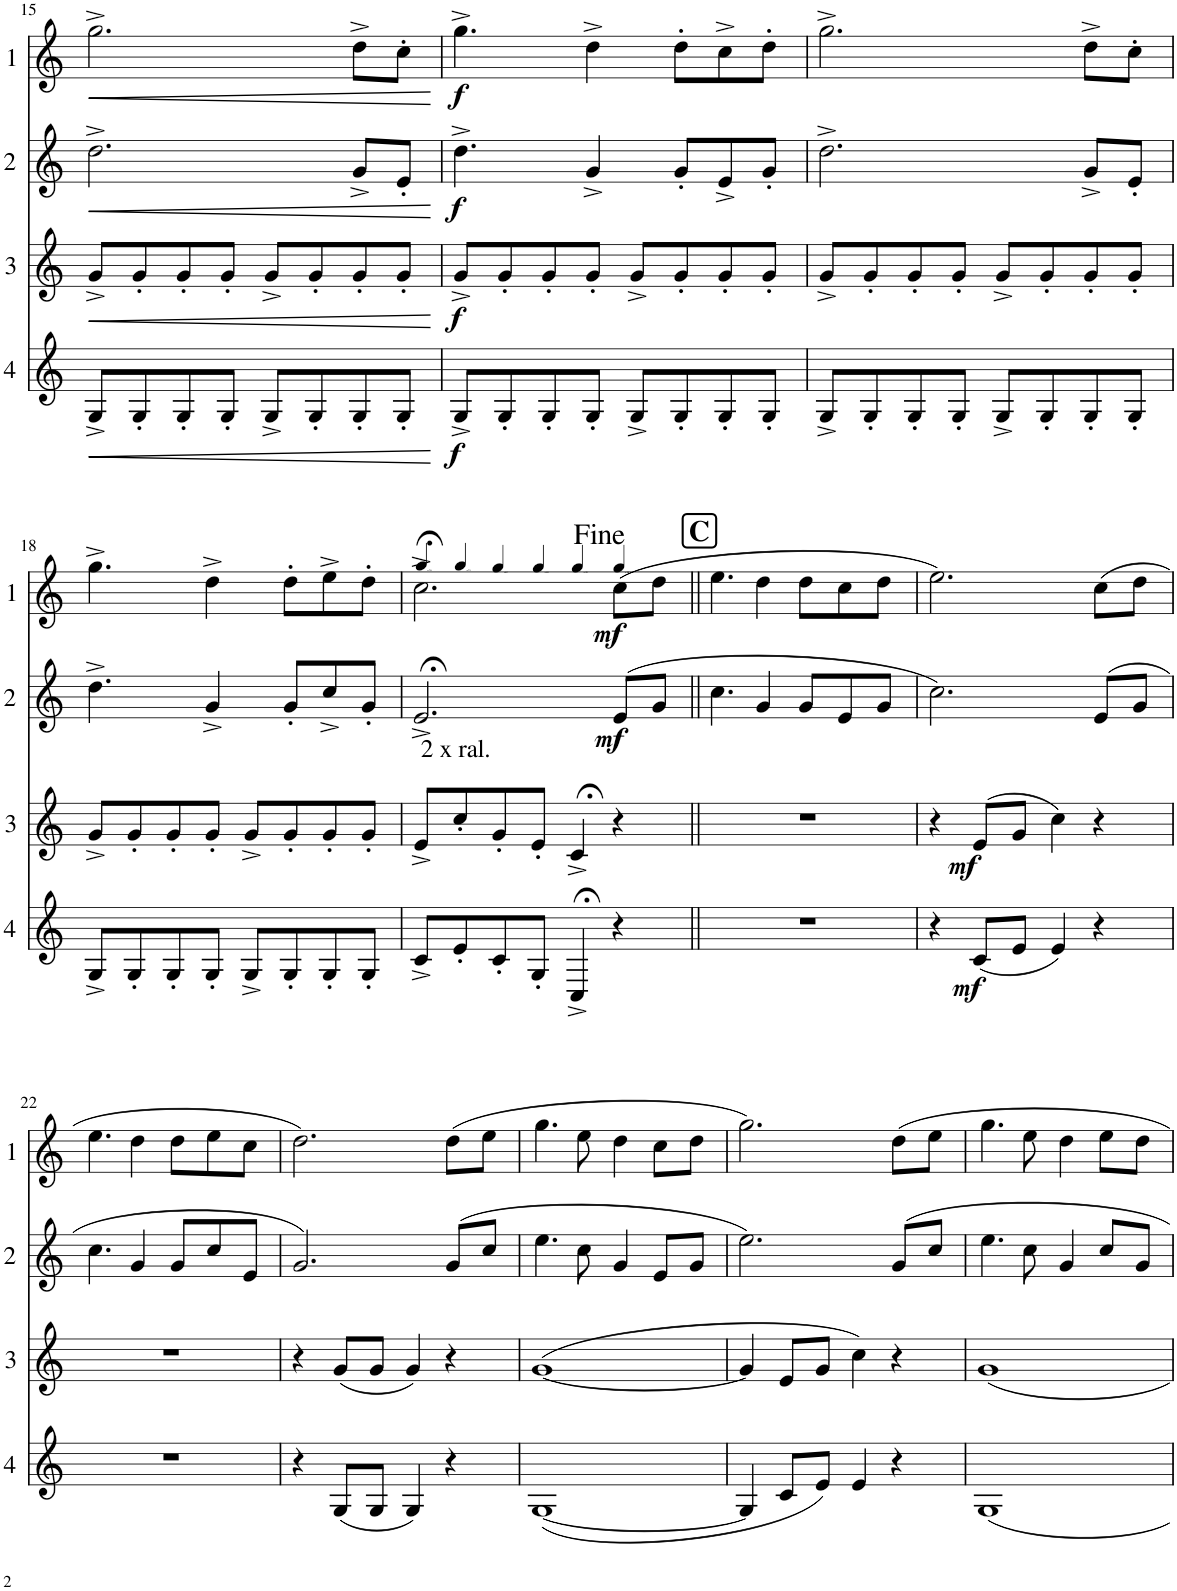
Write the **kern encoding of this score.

**kern	**dynam	**kern	**dynam	**kern	**dynam	**kern	**dynam
*part4	*part4	*part3	*part3	*part2	*part2	*part1	*part1
*staff4	*staff4	*staff3	*staff3	*staff2	*staff2	*staff1	*staff1
*I"Cor 4	*	*I"Cor 3	*	*I"Cor 2	*	*I"Cor 1	*
!!LO:PB:g=z
*clefG2	*	*clefG2	*	*clefG2	*	*clefG2	*
*Trd4c7	*	*Trd4c7	*	*Trd4c7	*	*Trd4c7	*
*k[]	*	*k[]	*	*k[]	*	*k[]	*
*M4/4	*	*M4/4	*	*M4/4	*	*M4/4	*
=15	=15	=15	=15	=15	=15	=15	=15
!	!LO:HP:b	!	!LO:HP:b	!	!LO:HP:b	!	!LO:HP:b
8G^/L	<	8g^/L	<	2.dd^\	<	2.gg^\	<
8G'/	.	8g'/	.	.	.	.	.
8G'/	.	8g'/	.	.	.	.	.
8G'/J	.	8g'/J	.	.	.	.	.
8G^/L	.	8g^/L	.	.	.	.	.
8G'/	.	8g'/	.	.	.	.	.
8G'/	.	8g'/	.	8g^/L	.	8dd^\L	.
8G'/J	.	8g'/J	.	8e'/J	.	8cc'\J	.
.	[	.	[	.	[	.	[
=16	=16	=16	=16	=16	=16	=16	=16
!	!LO:DY:b	!	!LO:DY:b	!	!LO:DY:b	!	!LO:DY:b
8G^/L	f	8g^/L	f	4.dd^\	f	4.gg^\	f
8G'/	.	8g'/	.	.	.	.	.
8G'/	.	8g'/	.	.	.	.	.
8G'/J	.	8g'/J	.	4g^/	.	4dd^\	.
8G^/L	.	8g^/L	.	.	.	.	.
8G'/	.	8g'/	.	8g'/L	.	8dd'\L	.
8G'/	.	8g'/	.	8e^/	.	8cc^\	.
8G'/J	.	8g'/J	.	8g'/J	.	8dd'\J	.
=17	=17	=17	=17	=17	=17	=17	=17
8G^/L	.	8g^/L	.	2.dd^\	.	2.gg^\	.
8G'/	.	8g'/	.	.	.	.	.
8G'/	.	8g'/	.	.	.	.	.
8G'/J	.	8g'/J	.	.	.	.	.
8G^/L	.	8g^/L	.	.	.	.	.
8G'/	.	8g'/	.	.	.	.	.
8G'/	.	8g'/	.	8g^/L	.	8dd^\L	.
8G'/J	.	8g'/J	.	8e'/J	.	8cc'\J	.
!!LO:LB:g=z
=18	=18	=18	=18	=18	=18	=18	=18
8G^/L	.	8g^/L	.	4.dd^\	.	4.gg^\	.
8G'/	.	8g'/	.	.	.	.	.
8G'/	.	8g'/	.	.	.	.	.
8G'/J	.	8g'/J	.	4g^/	.	4dd^\	.
8G^/L	.	8g^/L	.	.	.	.	.
8G'/	.	8g'/	.	8g'/L	.	8dd'\L	.
8G'/	.	8g'/	.	8cc^/	.	8ee^\	.
8G'/J	.	8g'/J	.	8g'/J	.	8dd'\J	.
=19	=19	=19	=19	=19	=19	=19	=19
*	*	*	*	*	*	*MM76	*
!	!	!LO:TX:a:t=2 x ral.	!	!	!	!	!
*	*	*	*	*	*	*^	*
*	*	*	*	*	*	*	*^	*
*	*	*	*	*	*	*	*	*^	*
*	*	*	*	*	*	*	*	*	*^	*
8c^/L	.	8e^/L	.	2.e;<^/	.	2.cc;<^\	8ryy	4ryy	4.ryy	2ryy	.
*	*	*	*	*	*	*MM71	*	*	*	*	*
8e'/	.	8cc'/	.	.	.	.	2..ryy	.	.	.	.
*	*	*	*	*	*	*MM65	*	*	*	*	*
8c'/	.	8g'/	.	.	.	.	.	2.ryy	.	.	.
*	*	*	*	*	*	*MM60	*	*	*	*	*
8G'/J	.	8e'/J	.	.	.	.	.	.	2ryy	.	.
*	*	*	*	*	*	*MM50	*	*	*	*	*
4C;<^/	.	4c;<^/	.	.	.	.	.	.	.	2ryy	.
*	*	*	*	*	*	*MM80	*	*	*	*	*
!	!	!	!	!	!LO:DY:b	!	!	!	!	!	!LO:DY:b
4r	.	4r	.	(8e/L	mf	(8cc\L	.	.	.	.	mf
.	.	.	.	8g/J	.	8dd\J	.	.	8ryy	.	.
*	*	*	*	*	*	*v	*v	*v	*v	*v	*
!!LO:REH:place=s1:a:B:cj:fs=14:t=C
=20||	=20||	=20||	=20||	=20||	=20||	=20||	=20||
1r	.	1r	.	4.cc\	.	4.ee\	.
.	.	.	.	4g/	.	4dd\	.
.	.	.	.	8g/L	.	8dd\L	.
.	.	.	.	8e/	.	8cc\	.
.	.	.	.	8g/J	.	8dd\J	.
=21	=21	=21	=21	=21	=21	=21	=21
4r	.	4r	.	2.cc\)	.	2.ee\)	.
!	!LO:DY:b	!	!LO:DY:b	!	!	!	!
(8c/L	mf	(8e/L	mf	.	.	.	.
8e/J	.	8g/J	.	.	.	.	.
4e/)	.	4cc\)	.	.	.	.	.
4r	.	4r	.	(8e/L	.	(8cc\L	.
.	.	.	.	8g/J	.	8dd\J	.
!!LO:LB:g=z
=22	=22	=22	=22	=22	=22	=22	=22
1r	.	1r	.	4.cc\	.	4.ee\	.
.	.	.	.	4g/	.	4dd\	.
.	.	.	.	8g/L	.	8dd\L	.
.	.	.	.	8cc/	.	8ee\	.
.	.	.	.	8e/J	.	8cc\J	.
=23	=23	=23	=23	=23	=23	=23	=23
4r	.	4r	.	2.g/)	.	2.dd\)	.
(8G/L	.	(8g/L	.	.	.	.	.
8G/J	.	8g/J	.	.	.	.	.
4G/)	.	4g/)	.	.	.	.	.
4r	.	4r	.	(8g/L	.	(8dd\L	.
.	.	.	.	8cc/J	.	8ee\J	.
=24	=24	=24	=24	=24	=24	=24	=24
([1G	.	([1g	.	4.ee\	.	4.gg\	.
.	.	.	.	8cc\	.	8ee\	.
.	.	.	.	4g/	.	4dd\	.
.	.	.	.	8e/L	.	8cc\L	.
.	.	.	.	8g/J	.	8dd\J	.
=25	=25	=25	=25	=25	=25	=25	=25
4G/]	.	4g/]	.	2.ee\)	.	2.gg\)	.
8c/L	.	8e/L	.	.	.	.	.
8e/J)	.	8g/J	.	.	.	.	.
4e/	.	4cc\)	.	.	.	.	.
4r	.	4r	.	8g/L	.	8dd\L	.
.	.	.	.	8cc/J	.	8ee\J	.
=26	=26	=26	=26	=26	=26	=26	=26
1G	.	1g	.	4.ee\	.	4.gg\	.
.	.	.	.	8cc\	.	8ee\	.
.	.	.	.	4g/	.	4dd\	.
.	.	.	.	8cc/L	.	8ee\L	.
.	.	.	.	8g/J	.	8dd\J	.
=	=	=	=	=	=	=	=
*-	*-	*-	*-	*-	*-	*-	*-
